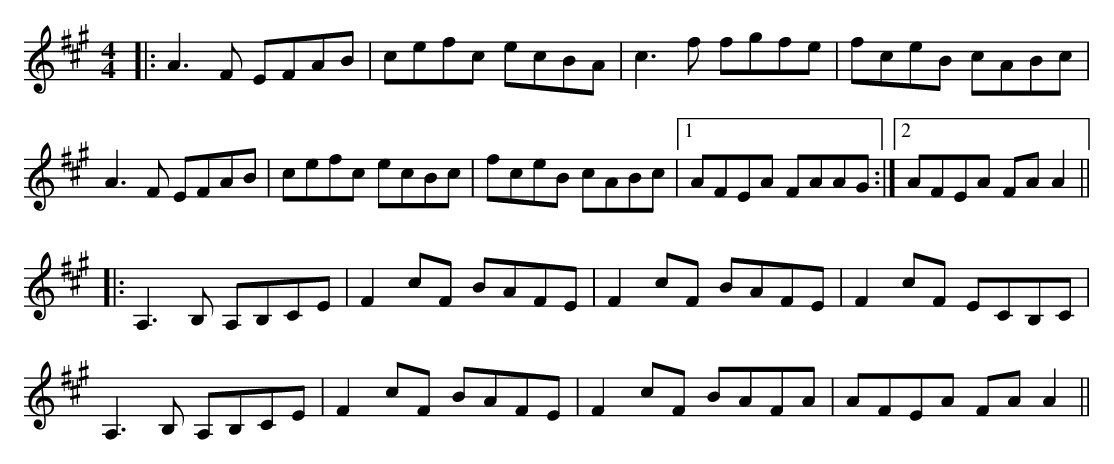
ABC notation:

X:1
M:4/4
K:A
|:A3F EFAB|cefc ecBA|c3f fgfe|fceB cABc|
A3F EFAB|cefc ecBc|fceB cABc|1 AFEA FAAG:|2 AFEA FAA2||
|:A,3B, A,B,CE|F2cF BAFE|F2cF BAFE|F2cF ECB,C|
A,3B, A,B,CE|F2cF BAFE|F2cF BAFA|AFEA FAA2||
